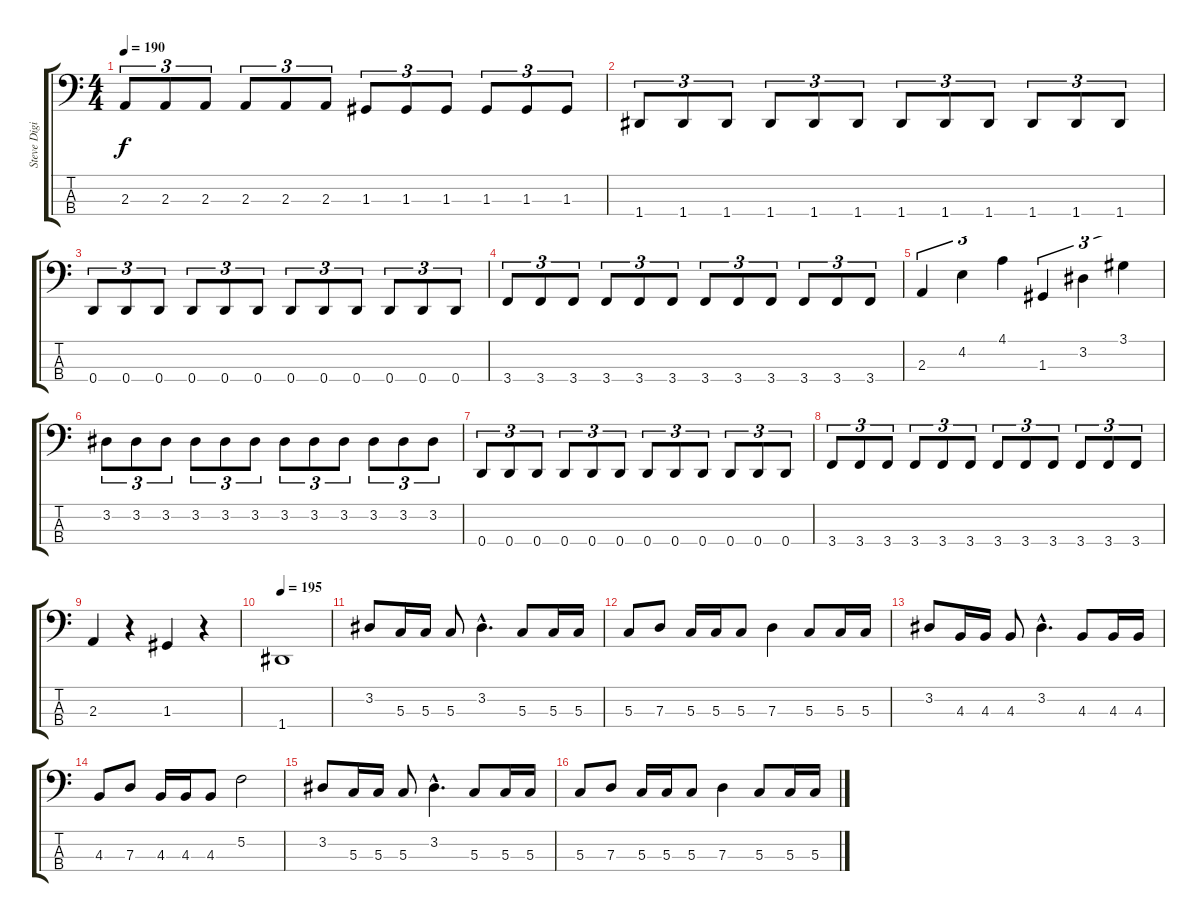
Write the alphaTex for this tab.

\track ("Steve Digiorgio" "Steve Digi") {instrument fretlessbass}
\staff {score tabs}
\tuning (F2 C2 G1 D1) {hide}
\ts (4 4)
\tempo 190
\clef f4
\ks c
2.3.8{tu (3 2) dy f} 2.3.8{tu (3 2)} 2.3.8{tu (3 2)} 2.3.8{tu (3 2)} 2.3.8{tu (3 2)} 2.3.8{tu (3 2)} 1.3.8{tu (3 2)} 1.3.8{tu (3 2)} 1.3.8{tu (3 2)} 1.3.8{tu (3 2)} 1.3.8{tu (3 2)} 1.3.8{tu (3 2)} |
1.4.8{tu (3 2)} 1.4.8{tu (3 2)} 1.4.8{tu (3 2)} 1.4.8{tu (3 2)} 1.4.8{tu (3 2)} 1.4.8{tu (3 2)} 1.4.8{tu (3 2)} 1.4.8{tu (3 2)} 1.4.8{tu (3 2)} 1.4.8{tu (3 2)} 1.4.8{tu (3 2)} 1.4.8{tu (3 2)} |
0.4.8{tu (3 2)} 0.4.8{tu (3 2)} 0.4.8{tu (3 2)} 0.4.8{tu (3 2)} 0.4.8{tu (3 2)} 0.4.8{tu (3 2)} 0.4.8{tu (3 2)} 0.4.8{tu (3 2)} 0.4.8{tu (3 2)} 0.4.8{tu (3 2)} 0.4.8{tu (3 2)} 0.4.8{tu (3 2)} |
3.4.8{tu (3 2)} 3.4.8{tu (3 2)} 3.4.8{tu (3 2)} 3.4.8{tu (3 2)} 3.4.8{tu (3 2)} 3.4.8{tu (3 2)} 3.4.8{tu (3 2)} 3.4.8{tu (3 2)} 3.4.8{tu (3 2)} 3.4.8{tu (3 2)} 3.4.8{tu (3 2)} 3.4.8{tu (3 2)} |
2.3.4{tu (3 2)} 4.2.4{tu (3 2)} 4.1.4{tu (3 2)} 1.3.4{tu (3 2)} 3.2.4{tu (3 2)} 3.1.4{tu (3 2)} |
3.2.8{tu (3 2)} 3.2.8{tu (3 2)} 3.2.8{tu (3 2)} 3.2.8{tu (3 2)} 3.2.8{tu (3 2)} 3.2.8{tu (3 2)} 3.2.8{tu (3 2)} 3.2.8{tu (3 2)} 3.2.8{tu (3 2)} 3.2.8{tu (3 2)} 3.2.8{tu (3 2)} 3.2.8{tu (3 2)} |
0.4.8{tu (3 2)} 0.4.8{tu (3 2)} 0.4.8{tu (3 2)} 0.4.8{tu (3 2)} 0.4.8{tu (3 2)} 0.4.8{tu (3 2)} 0.4.8{tu (3 2)} 0.4.8{tu (3 2)} 0.4.8{tu (3 2)} 0.4.8{tu (3 2)} 0.4.8{tu (3 2)} 0.4.8{tu (3 2)} |
3.4.8{tu (3 2)} 3.4.8{tu (3 2)} 3.4.8{tu (3 2)} 3.4.8{tu (3 2)} 3.4.8{tu (3 2)} 3.4.8{tu (3 2)} 3.4.8{tu (3 2)} 3.4.8{tu (3 2)} 3.4.8{tu (3 2)} 3.4.8{tu (3 2)} 3.4.8{tu (3 2)} 3.4.8{tu (3 2)} |
2.3.4 r.4 1.3.4 r.4 |
\tempo 195
1.4.1 |
3.2.8 5.3.16 5.3.16 5.3.8 3.2{hac}.4{d} 5.3.8 5.3.16 5.3.16 |
5.3.8 7.3.8 5.3.16 5.3.16 5.3.8 7.3.4 5.3.8 5.3.16 5.3.16 |
3.2.8 4.3.16 4.3.16 4.3.8 3.2{hac}.4{d} 4.3.8 4.3.16 4.3.16 |
4.3.8 7.3.8 4.3.16 4.3.16 4.3.8 5.2.2 |
3.2.8 5.3.16 5.3.16 5.3.8 3.2{hac}.4{d} 5.3.8 5.3.16 5.3.16 |
5.3.8 7.3.8 5.3.16 5.3.16 5.3.8 7.3.4 5.3.8 5.3.16 5.3.16
